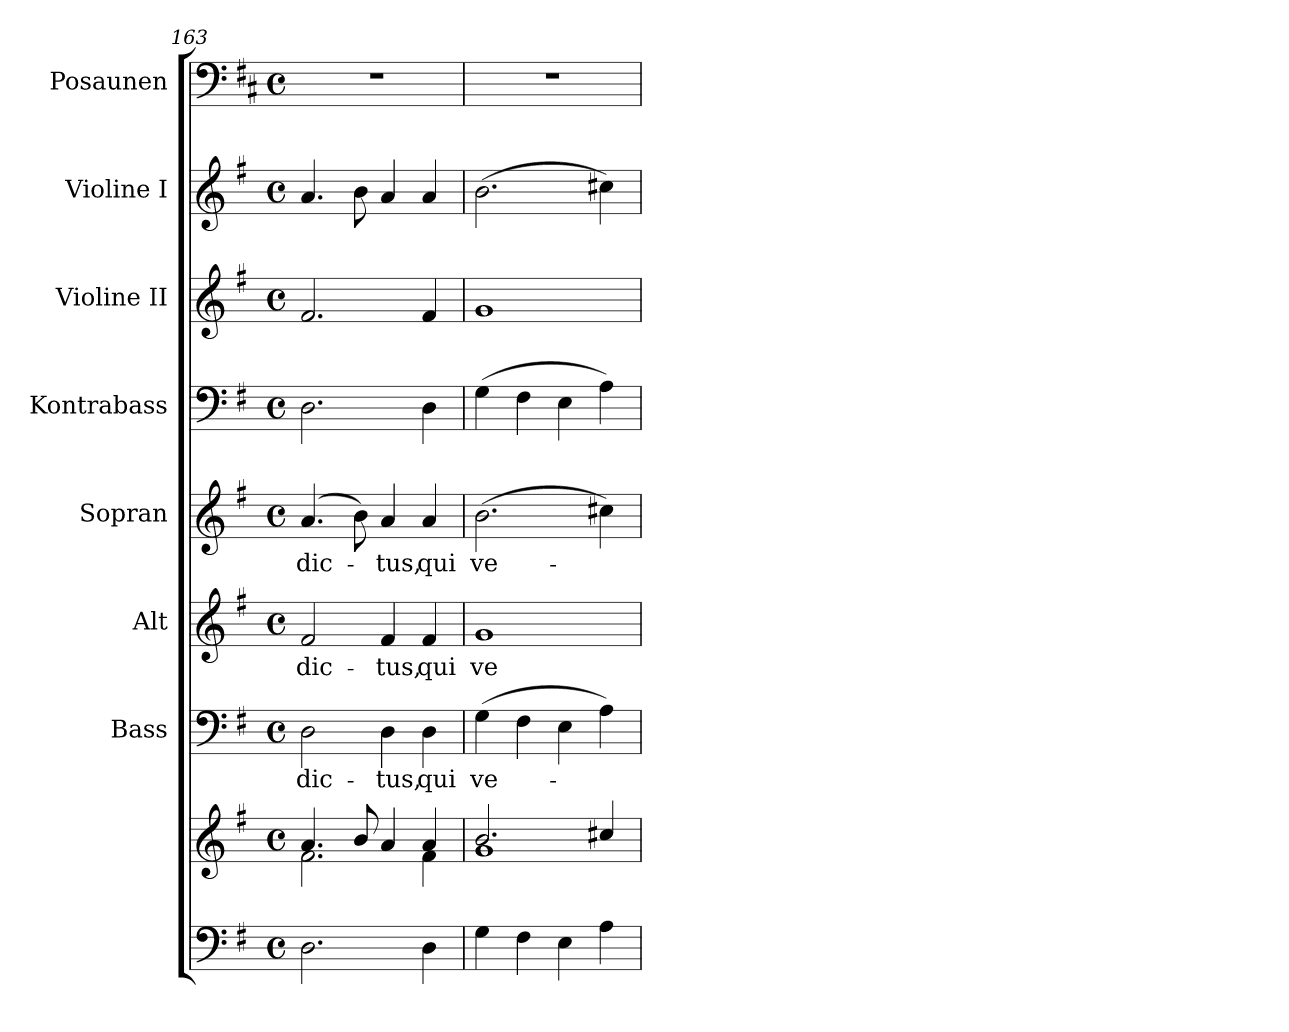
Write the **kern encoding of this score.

**kern	**kern	**kern	**text	**kern	**text	**kern	**text	**kern	**kern	**kern	**kern
*part8	*part8	*part7	*part7	*part6	*part6	*part5	*part5	*part4	*part3	*part2	*part1
*staff9	*staff8	*staff7	*staff7	*staff6	*staff6	*staff5	*staff5	*staff4	*staff3	*staff2	*staff1
*	*	*I"Bass	*	*I"Alt	*	*I"Sopran	*	*I"Kontrabass	*I"Violine II	*I"Violine I	*I"Posaunen
*	*	*I'B.	*	*I'A.	*	*I'S.	*	*I'Kb.	*I'Vl. II	*I'Vl. I	*I'Pos.
*clefF4	*clefG2	*clefF4	*	*clefG2	*	*clefG2	*	*clefF4	*clefG2	*clefG2	*clefF4
*	*	*	*	*	*	*	*	*ITrd7c12	*	*	*ITrd4c7
*k[f#]	*k[f#]	*k[f#]	*	*k[f#]	*	*k[f#]	*	*k[f#]	*k[f#]	*k[f#]	*k[f#]
*G:	*G:	*G:	*	*G:	*	*G:	*	*G:	*G:	*G:	*G:
*M4/4	*M4/4	*M4/4	*	*M4/4	*	*M4/4	*	*M4/4	*M4/4	*M4/4	*M4/4
*met(c)	*met(c)	*met(c)	*	*met(c)	*	*met(c)	*	*met(c)	*met(c)	*met(c)	*met(c)
=163	=163	=163	=163	=163	=163	=163	=163	=163	=163	=163	=163
*	*^	*	*	*	*	*	*	*	*	*	*
!	!	!	!	!LO:LY:b	!	!LO:LY:b	!	!LO:LY:b	!	!	!	!
2.D\	4.a/	2.f#\	2D\	-dic-	2f#/	-dic-	(4.a/	-dic-	2.DD\	2.f#/	4.a/	1r
.	8b/	.	.	.	.	.	8b\)	.	.	.	8b\	.
!	!	!	!	!LO:LY:b	!	!LO:LY:b	!	!LO:LY:b	!	!	!	!
.	4a/	.	4D\	-tus,	4f#/	-tus,	4a/	-tus,	.	.	4a/	.
!	!	!	!	!LO:LY:b	!	!LO:LY:b	!	!LO:LY:b	!	!	!	!
4D\	4a/	4f#\	4D\	qui	4f#/	qui	4a/	qui	4DD\	4f#/	4a/	.
!!LO:PB:g=z
=164	=164	=164	=164	=164	=164	=164	=164	=164	=164	=164	=164	=164
!	!	!	!	!LO:LY:b	!	!LO:LY:b	!	!LO:LY:b	!	!	!	!
4G\	2.b/	1g	(>4G\	ve-	1g	ve-	(>2.b\	ve-	(>4GG\	1g	(>2.b\	1r
4F#\	.	.	4F#\	.	.	.	.	.	4FF#\	.	.	.
4E\	.	.	4E\	.	.	.	.	.	4EE\	.	.	.
4A\	4cc#X/	.	4A\)	.	.	.	4cc#X\)	.	4AA\)	.	4cc#X\)	.
*	*v	*v	*	*	*	*	*	*	*	*	*	*
=	=	=	=	=	=	=	=	=	=	=	=
*-	*-	*-	*-	*-	*-	*-	*-	*-	*-	*-	*-
